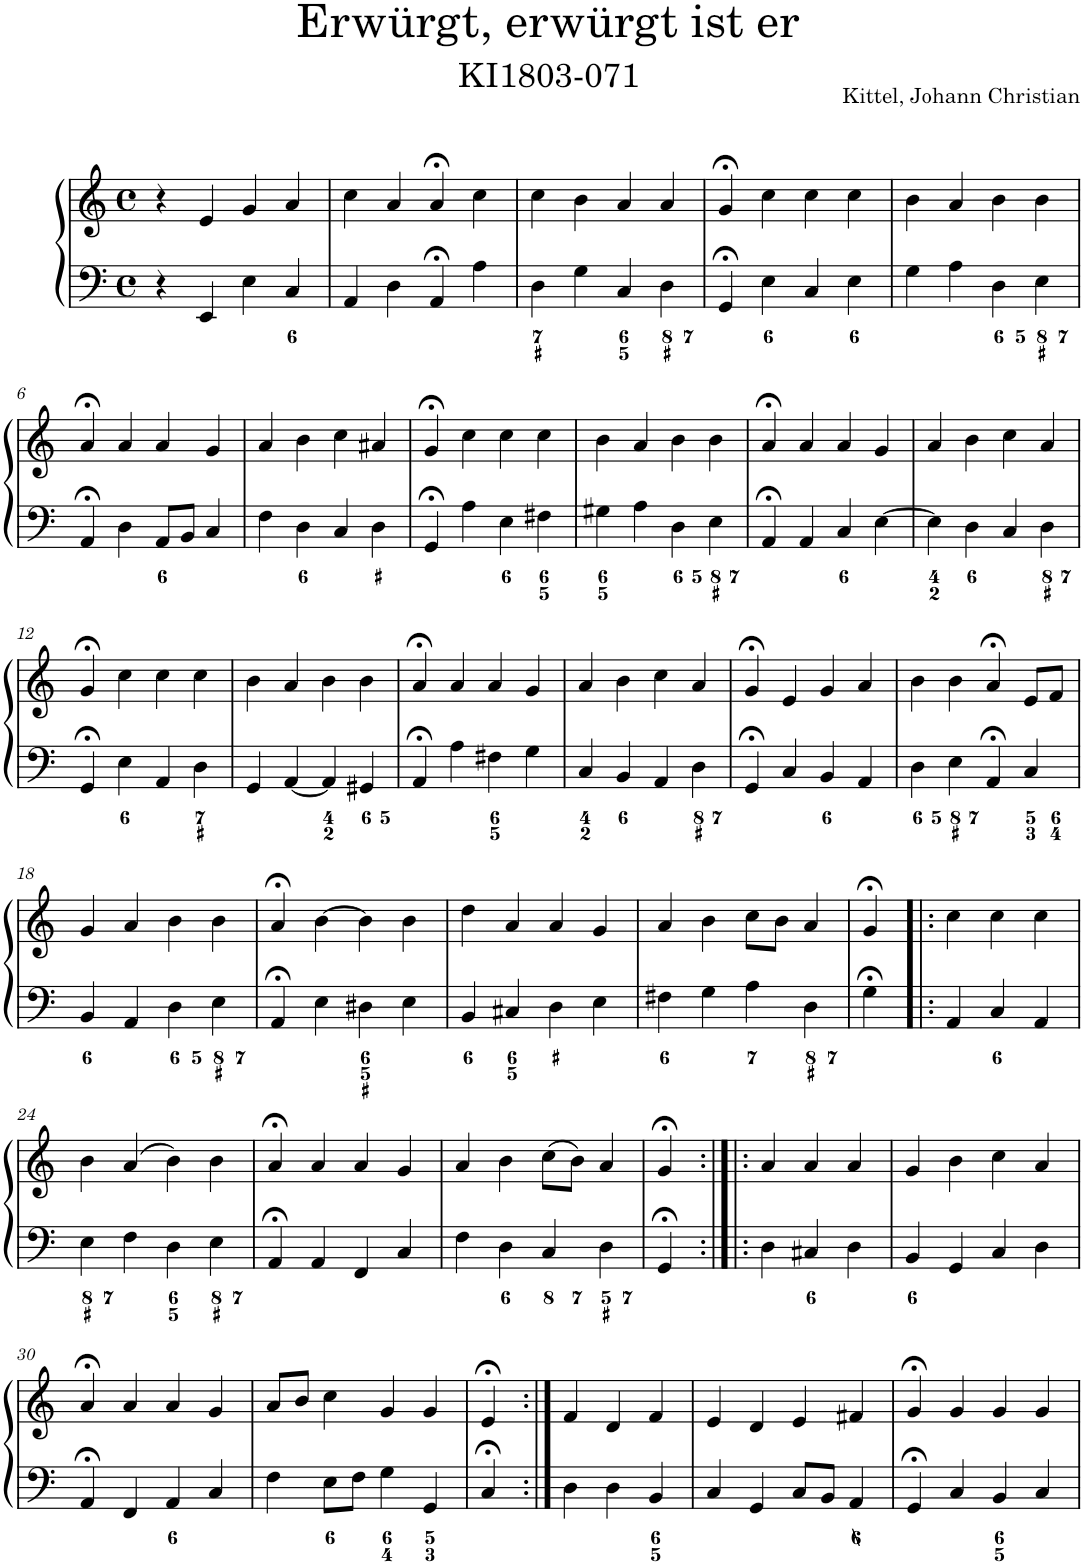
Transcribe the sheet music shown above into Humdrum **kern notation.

**kern	**kern
*part1	*part1
*staff2	*staff1
*I"Piano	*
*I'Pno.	*
*clefF4	*clefG2
*k[]	*k[]
*M4/4	*M4/4
*met(c)	*met(c)
=1	=1
4r	4r
4EE/	4e/
4E\	4g/
4C/	4a/
=2	=2
4AA/	4cc\
4D\	4a/
4AA;</	4a;</
4A\	4cc\
=3	=3
4D\	4cc\
4G\	4b\
4C/	4a/
4D\	4a/
=4	=4
4GG;</	4g;</
4E\	4cc\
4C/	4cc\
4E\	4cc\
=5	=5
4G\	4b\
4A\	4a/
4D\	4b\
4E\	4b\
!!LO:LB:g=z
=6	=6
4AA;</	4a;</
4D\	4a/
8AA/L	4a/
8BB/J	.
4C/	4g/
=7	=7
4F\	4a/
4D\	4b\
4C/	4cc\
4D\	4a#X/
=8	=8
4GG;</	4g;</
4A\	4cc\
4E\	4cc\
4F#X\	4cc\
=9	=9
4G#X\	4b\
4A\	4a/
4D\	4b\
4E\	4b\
=10	=10
4AA;</	4a;</
4AA/	4a/
4C/	4a/
[4E\	4g/
=11	=11
4E\]	4a/
4D\	4b\
4C/	4cc\
4D\	4a/
!!LO:LB:g=z
=12	=12
4GG;</	4g;</
4E\	4cc\
4AA/	4cc\
4D\	4cc\
=13	=13
4GG/	4b\
[4AA/	4a/
4AA/]	4b\
4GG#X/	4b\
=14	=14
4AA;</	4a;</
4A\	4a/
4F#X\	4a/
4G\	4g/
=15	=15
4C/	4a/
4BB/	4b\
4AA/	4cc\
4D\	4a/
=16	=16
4GG;</	4g;</
4C/	4e/
4BB/	4g/
4AA/	4a/
=17	=17
4D\	4b\
4E\	4b\
4AA;</	4a;</
4C/	8e/L
.	8f/J
!!LO:LB:g=z
=18	=18
4BB/	4g/
4AA/	4a/
4D\	4b\
4E\	4b\
=19	=19
4AA;</	4a;</
4E\	[4b\
4D#X\	4b\]
4E\	4b\
=20	=20
4BB/	4dd\
4C#X/	4a/
4D\	4a/
4E\	4g/
=21	=21
4F#X\	4a/
4G\	4b\
4A\	8cc\L
.	8b\J
4D\	4a/
=22	=22
4G;<\	4g;</
=23!|:	=23!|:
4AA/	4cc\
4C/	4cc\
4AA/	4cc\
!!LO:LB:g=z
=24	=24
4E\	4b\
4F\	(4a/
4D\	4b\)
4E\	4b\
=25	=25
4AA;</	4a;</
4AA/	4a/
4FF/	4a/
4C/	4g/
=26	=26
4F\	4a/
4D\	4b\
4C/	(8cc\L
.	8b\J)
4D\	4a/
=27	=27
4GG;</	4g;</
=28:|!|:	=28:|!|:
4D\	4a/
4C#X/	4a/
4D\	4a/
=29	=29
4BB/	4g/
4GG/	4b\
4C/	4cc\
4D\	4a/
!!LO:LB:g=z
=30	=30
4AA;</	4a;</
4FF/	4a/
4AA/	4a/
4C/	4g/
=31	=31
4F\	8a/L
.	8b/J
8E\L	4cc\
8F\J	.
4G\	4g/
4GG/	4g/
=32	=32
4C;</	4e;</
=33:|!	=33:|!
4D\	4f/
4D\	4d/
4BB/	4f/
=34	=34
4C/	4e/
4GG/	4d/
8C/L	4e/
8BB/J	.
4AA/	4f#X/
=35	=35
4GG;</	4g;</
4C/	4g/
4BB/	4g/
4C/	4g/
=	=
*-	*-
